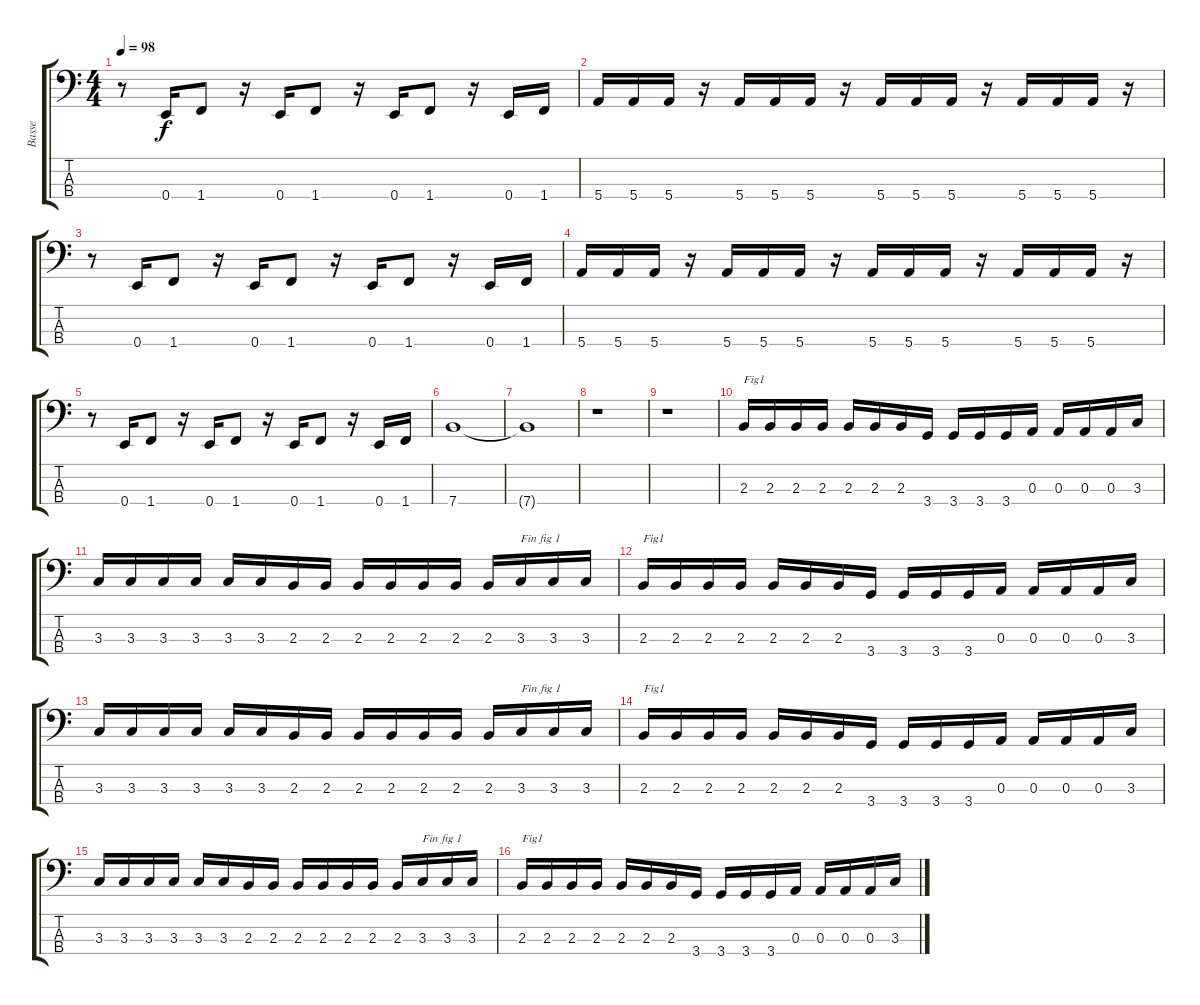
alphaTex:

\track ("Basse" "Basse") {instrument electricbassfinger}
\staff {score tabs}
\tuning (G2 D2 A1 E1) {hide}
\ts (4 4)
\tempo 98
\clef f4
\ks c
r.8{dy f} 0.4.16 1.4.8 r.16 0.4.16 1.4.8 r.16 0.4.16 1.4.8 r.16 0.4.16 1.4.16 |
5.4.16 5.4.16 5.4.16 r.16 5.4.16 5.4.16 5.4.16 r.16 5.4.16 5.4.16 5.4.16 r.16 5.4.16 5.4.16 5.4.16 r.16 |
r.8 0.4.16 1.4.8 r.16 0.4.16 1.4.8 r.16 0.4.16 1.4.8 r.16 0.4.16 1.4.16 |
5.4.16 5.4.16 5.4.16 r.16 5.4.16 5.4.16 5.4.16 r.16 5.4.16 5.4.16 5.4.16 r.16 5.4.16 5.4.16 5.4.16 r.16 |
r.8 0.4.16 1.4.8 r.16 0.4.16 1.4.8 r.16 0.4.16 1.4.8 r.16 0.4.16 1.4.16 |
7.4.1 |
7.4{t}.1 |
r.1 |
r.1 |
2.3.16{txt "Fig1"} 2.3.16 2.3.16 2.3.16 2.3.16 2.3.16 2.3.16 3.4.16 3.4.16 3.4.16 3.4.16 0.3.16 0.3.16 0.3.16 0.3.16 3.3.16 |
3.3.16 3.3.16 3.3.16 3.3.16 3.3.16 3.3.16 2.3.16 2.3.16 2.3.16 2.3.16 2.3.16 2.3.16 2.3.16 3.3.16{txt "Fin fig 1"} 3.3.16 3.3.16 |
2.3.16{txt "Fig1"} 2.3.16 2.3.16 2.3.16 2.3.16 2.3.16 2.3.16 3.4.16 3.4.16 3.4.16 3.4.16 0.3.16 0.3.16 0.3.16 0.3.16 3.3.16 |
3.3.16 3.3.16 3.3.16 3.3.16 3.3.16 3.3.16 2.3.16 2.3.16 2.3.16 2.3.16 2.3.16 2.3.16 2.3.16 3.3.16{txt "Fin fig 1"} 3.3.16 3.3.16 |
2.3.16{txt "Fig1"} 2.3.16 2.3.16 2.3.16 2.3.16 2.3.16 2.3.16 3.4.16 3.4.16 3.4.16 3.4.16 0.3.16 0.3.16 0.3.16 0.3.16 3.3.16 |
3.3.16 3.3.16 3.3.16 3.3.16 3.3.16 3.3.16 2.3.16 2.3.16 2.3.16 2.3.16 2.3.16 2.3.16 2.3.16 3.3.16{txt "Fin fig 1"} 3.3.16 3.3.16 |
2.3.16{txt "Fig1"} 2.3.16 2.3.16 2.3.16 2.3.16 2.3.16 2.3.16 3.4.16 3.4.16 3.4.16 3.4.16 0.3.16 0.3.16 0.3.16 0.3.16 3.3.16
